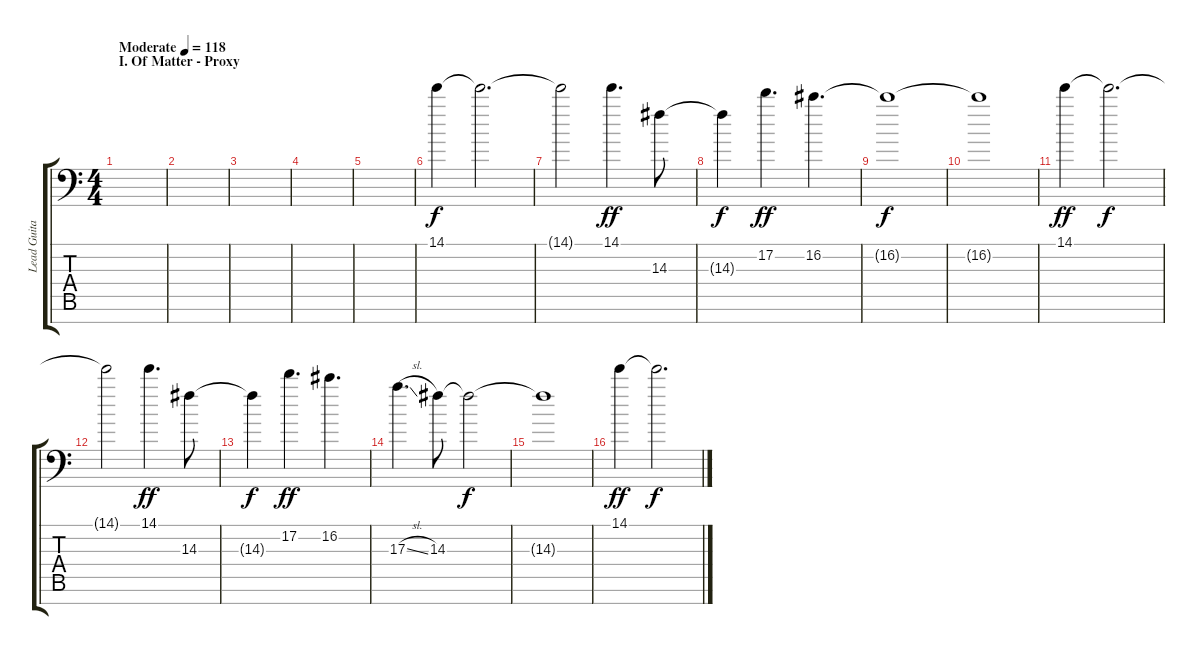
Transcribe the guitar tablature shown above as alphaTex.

\track ("Lead Guitar #1" "Lead Guita") {instrument overdrivenguitar}
\staff {score tabs}
\tuning (D4 A3 E3 D3 A2 E2 A1) {hide}
\ts (4 4)
\section ("" "I. Of Matter - Proxy")
\tempo (118 "Moderate")
\clef f4
\ks c
|
|
|
|
|
14.1.4{volume 8} 14.1{t}.2{d dy f volume 3} |
14.1{t}.2 14.1.4{d dy ff volume 8} 14.3.8 |
14.3{t}.4{dy f} 17.2.4{d dy ff} 16.2.4{d} |
16.2{t}.1{dy f volume 0} |
16.2{t}.1 |
14.1.4{dy ff volume 8} 14.1{t}.2{d dy f volume 3} |
14.1{t}.2 14.1.4{d dy ff volume 8} 14.3.8 |
14.3{t}.4{dy f} 17.2.4{d dy ff} 16.2.4{d} |
17.3{sl}.4{d} 14.3.8 14.3{t}.2{dy f volume 3} |
14.3{t}.1 |
14.1.4{dy ff volume 8} 14.1{t}.2{d dy f volume 3}
